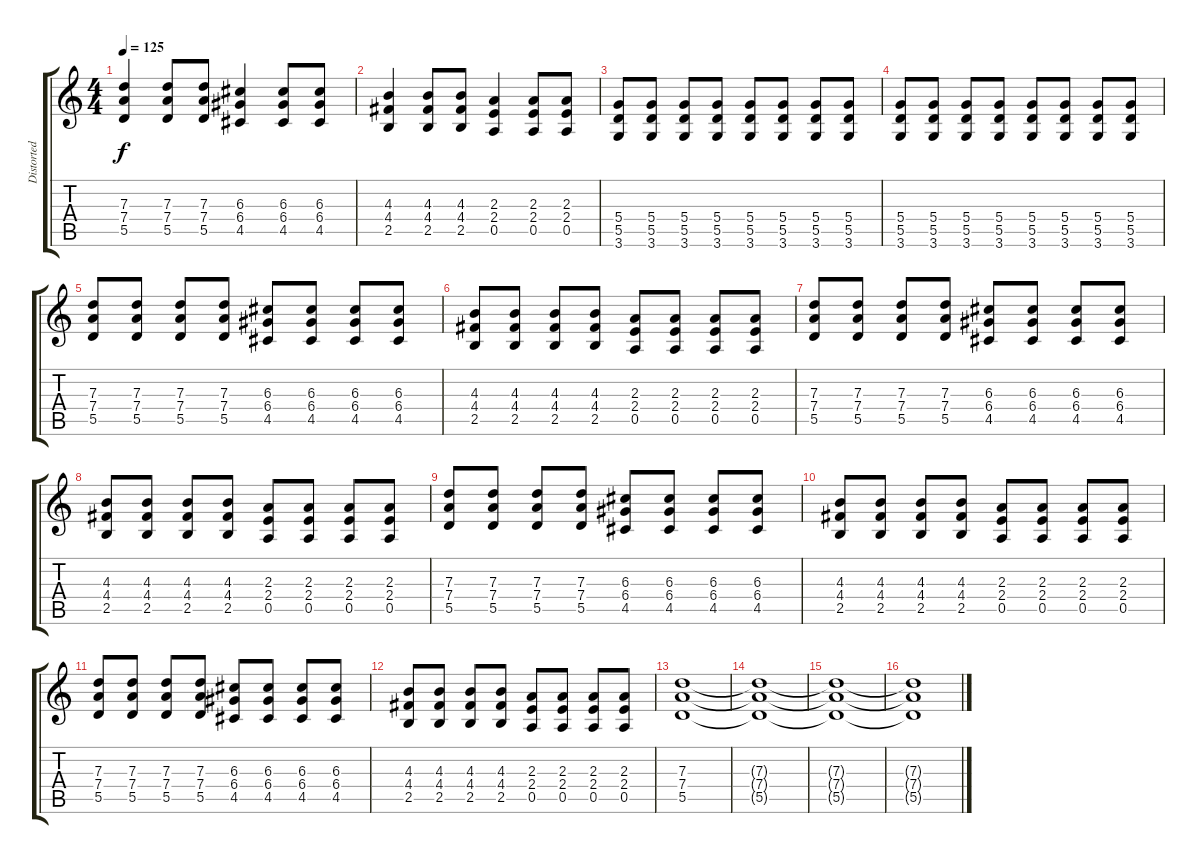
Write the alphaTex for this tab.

\track ("Distorted Guitar" "Distorted ") {instrument distortionguitar}
\staff {score tabs}
\tuning (E4 B3 G3 D3 A2 E2) {hide}
\ts (4 4)
\tempo 125
\clef g2
\ks c
(7.3 7.4 5.5).4{dy f} (7.3 7.4 5.5).8 (7.3 7.4 5.5).8 (6.3 6.4 4.5).4 (6.3 6.4 4.5).8 (6.3 6.4 4.5).8 |
(4.3 4.4 2.5).4 (4.3 4.4 2.5).8 (4.3 4.4 2.5).8 (2.3 2.4 0.5).4 (2.3 2.4 0.5).8 (2.3 2.4 0.5).8 |
(5.4 5.5 3.6).8 (5.4 5.5 3.6).8 (5.4 5.5 3.6).8 (5.4 5.5 3.6).8 (5.4 5.5 3.6).8 (5.4 5.5 3.6).8 (5.4 5.5 3.6).8 (5.4 5.5 3.6).8 |
(5.4 5.5 3.6).8 (5.4 5.5 3.6).8 (5.4 5.5 3.6).8 (5.4 5.5 3.6).8 (5.4 5.5 3.6).8 (5.4 5.5 3.6).8 (5.4 5.5 3.6).8 (5.4 5.5 3.6).8 |
(7.3 7.4 5.5).8 (7.3 7.4 5.5).8 (7.3 7.4 5.5).8 (7.3 7.4 5.5).8 (6.3 6.4 4.5).8 (6.3 6.4 4.5).8 (6.3 6.4 4.5).8 (6.3 6.4 4.5).8 |
(4.3 4.4 2.5).8 (4.3 4.4 2.5).8 (4.3 4.4 2.5).8 (4.3 4.4 2.5).8 (2.3 2.4 0.5).8 (2.3 2.4 0.5).8 (2.3 2.4 0.5).8 (2.3 2.4 0.5).8 |
(7.3 7.4 5.5).8 (7.3 7.4 5.5).8 (7.3 7.4 5.5).8 (7.3 7.4 5.5).8 (6.3 6.4 4.5).8 (6.3 6.4 4.5).8 (6.3 6.4 4.5).8 (6.3 6.4 4.5).8 |
(4.3 4.4 2.5).8 (4.3 4.4 2.5).8 (4.3 4.4 2.5).8 (4.3 4.4 2.5).8 (2.3 2.4 0.5).8 (2.3 2.4 0.5).8 (2.3 2.4 0.5).8 (2.3 2.4 0.5).8 |
(7.3 7.4 5.5).8 (7.3 7.4 5.5).8 (7.3 7.4 5.5).8 (7.3 7.4 5.5).8 (6.3 6.4 4.5).8 (6.3 6.4 4.5).8 (6.3 6.4 4.5).8 (6.3 6.4 4.5).8 |
(4.3 4.4 2.5).8 (4.3 4.4 2.5).8 (4.3 4.4 2.5).8 (4.3 4.4 2.5).8 (2.3 2.4 0.5).8 (2.3 2.4 0.5).8 (2.3 2.4 0.5).8 (2.3 2.4 0.5).8 |
(7.3 7.4 5.5).8 (7.3 7.4 5.5).8 (7.3 7.4 5.5).8 (7.3 7.4 5.5).8 (6.3 6.4 4.5).8 (6.3 6.4 4.5).8 (6.3 6.4 4.5).8 (6.3 6.4 4.5).8 |
(4.3 4.4 2.5).8 (4.3 4.4 2.5).8 (4.3 4.4 2.5).8 (4.3 4.4 2.5).8 (2.3 2.4 0.5).8 (2.3 2.4 0.5).8 (2.3 2.4 0.5).8 (2.3 2.4 0.5).8 |
(7.3 7.4 5.5).1 |
(7.3{t} 7.4{t} 5.5{t}).1 |
(7.3{t} 7.4{t} 5.5{t}).1 |
(7.3{t} 7.4{t} 5.5{t}).1
